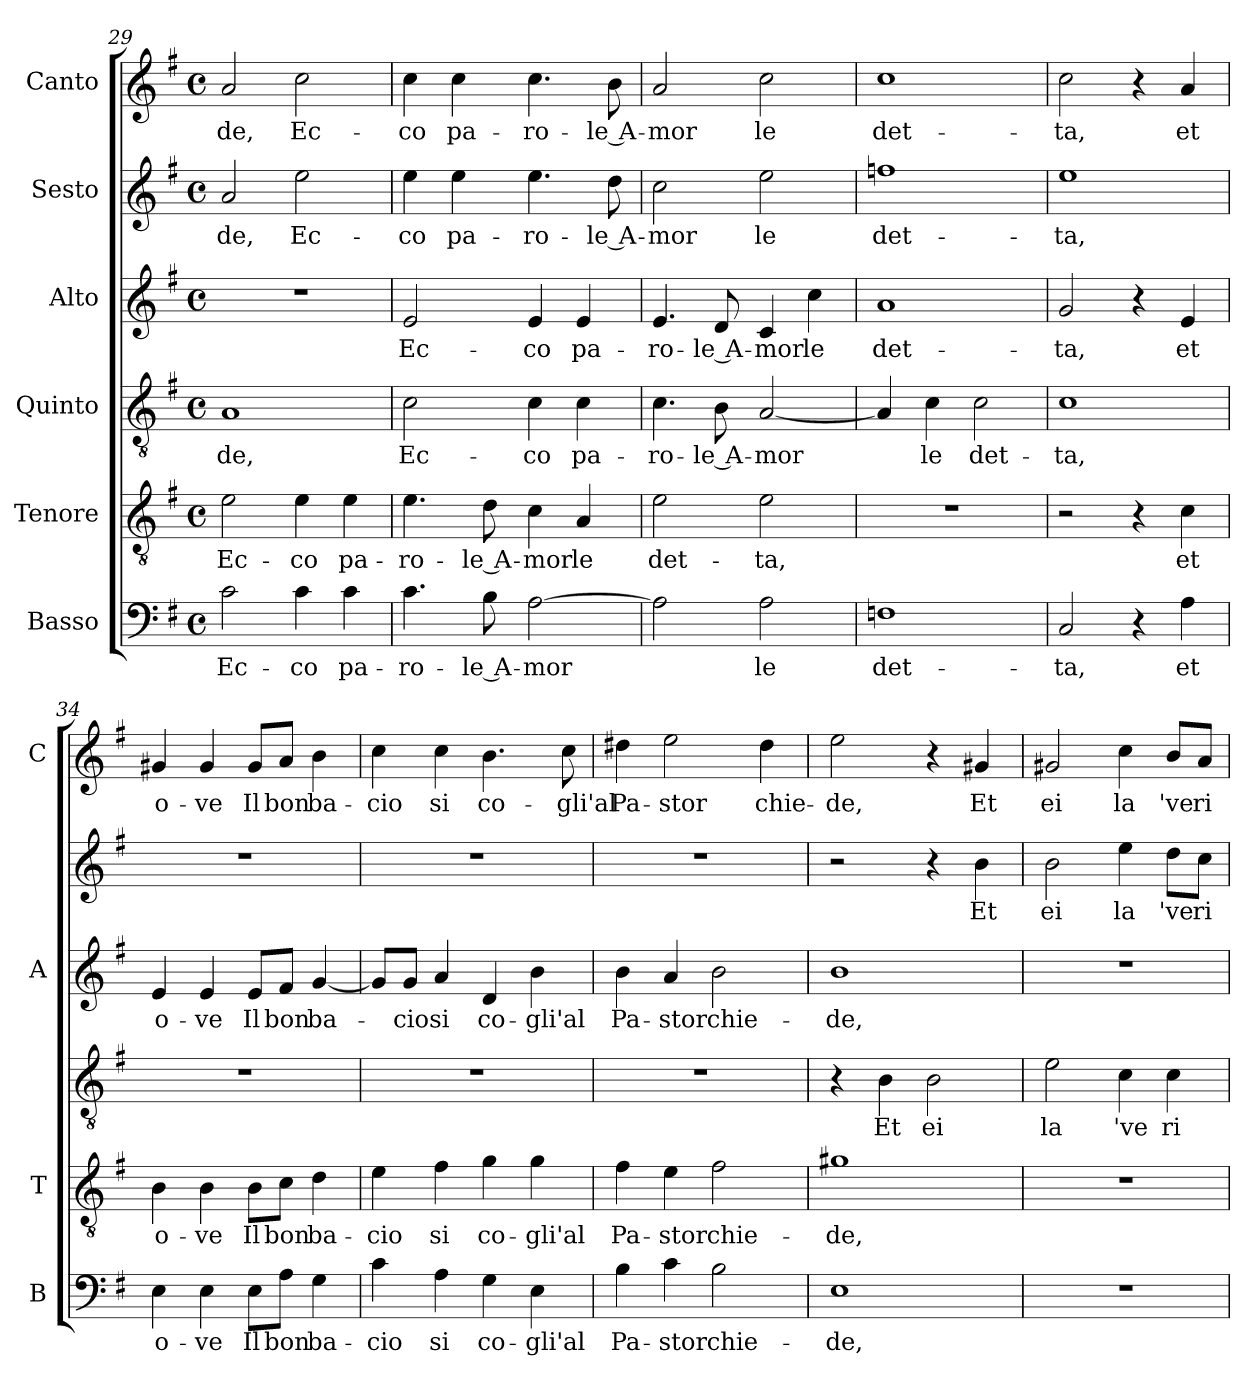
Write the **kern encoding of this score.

**kern	**text	**kern	**text	**kern	**text	**kern	**text	**kern	**text	**kern	**text
*part6	*part6	*part5	*part5	*part4	*part4	*part3	*part3	*part2	*part2	*part1	*part1
*staff6	*staff6	*staff5	*staff5	*staff4	*staff4	*staff3	*staff3	*staff2	*staff2	*staff1	*staff1
*I"Basso	*	*I"Tenore	*	*I"Quinto	*	*I"Alto	*	*I"Sesto	*	*I"Canto	*
*I'B	*	*I'T	*	*	*	*I'A	*	*	*	*I'C	*
*clefF4	*	*clefGv2	*	*clefGv2	*	*clefG2	*	*clefG2	*	*clefG2	*
*k[f#]	*	*k[f#]	*	*k[f#]	*	*k[f#]	*	*k[f#]	*	*k[f#]	*
*G:	*	*G:	*	*G:	*	*G:	*	*G:	*	*G:	*
*M4/4	*	*M4/4	*	*M4/4	*	*M4/4	*	*M4/4	*	*M4/4	*
*met(c)	*	*met(c)	*	*met(c)	*	*met(c)	*	*met(c)	*	*met(c)	*
=29	=29	=29	=29	=29	=29	=29	=29	=29	=29	=29	=29
!	!LO:LY:b	!	!LO:LY:b	!	!LO:LY:b	!	!	!	!LO:LY:b	!	!LO:LY:b
2c\	Ec-	2e\	Ec-	1A	-de,	1r	.	2a/	-de,	2a/	-de,
!	!LO:LY:b	!	!LO:LY:b	!	!	!	!	!	!LO:LY:b	!	!LO:LY:b
4c\	-co	4e\	-co	.	.	.	.	2ee\	Ec-	2cc\	Ec-
!	!LO:LY:b	!	!LO:LY:b	!	!	!	!	!	!	!	!
4c\	pa-	4e\	pa-	.	.	.	.	.	.	.	.
=30	=30	=30	=30	=30	=30	=30	=30	=30	=30	=30	=30
!	!LO:LY:b	!	!LO:LY:b	!	!LO:LY:b	!	!LO:LY:b	!	!LO:LY:b	!	!LO:LY:b
4.c\	-ro-	4.e\	-ro-	2c\	Ec-	2e/	Ec-	4ee\	-co	4cc\	-co
!	!	!	!	!	!	!	!	!	!LO:LY:b	!	!LO:LY:b
.	.	.	.	.	.	.	.	4ee\	pa-	4cc\	pa-
!	!LO:LY:b	!	!LO:LY:b	!	!	!	!	!	!	!	!
8B\	-le A-	8d\	-le A-	.	.	.	.	.	.	.	.
!	!LO:LY:b	!	!LO:LY:b	!	!LO:LY:b	!	!LO:LY:b	!	!LO:LY:b	!	!LO:LY:b
[2A\	-mor	4c\	-mor	4c\	-co	4e/	-co	4.ee\	-ro-	4.cc\	-ro-
!	!	!	!LO:LY:b	!	!LO:LY:b	!	!LO:LY:b	!	!	!	!
.	.	4A/	le	4c\	pa-	4e/	pa-	.	.	.	.
!	!	!	!	!	!	!	!	!	!LO:LY:b	!	!LO:LY:b
.	.	.	.	.	.	.	.	8dd\	-le A-	8b\	-le A-
=31	=31	=31	=31	=31	=31	=31	=31	=31	=31	=31	=31
!	!	!	!LO:LY:b	!	!LO:LY:b	!	!LO:LY:b	!	!LO:LY:b	!	!LO:LY:b
2A\]	.	2e\	det-	4.c\	-ro-	4.e/	-ro-	2cc\	-mor	2a/	-mor
!	!	!	!	!	!LO:LY:b	!	!LO:LY:b	!	!	!	!
.	.	.	.	8B\	-le A-	8d/	-le A-	.	.	.	.
!	!LO:LY:b	!	!LO:LY:b	!	!LO:LY:b	!	!LO:LY:b	!	!LO:LY:b	!	!LO:LY:b
2A\	le	2e\	-ta,	[2A/	-mor	4c/	-mor	2ee\	le	2cc\	le
!	!	!	!	!	!	!	!LO:LY:b	!	!	!	!
.	.	.	.	.	.	4cc\	le	.	.	.	.
=32	=32	=32	=32	=32	=32	=32	=32	=32	=32	=32	=32
!	!LO:LY:b	!	!	!	!	!	!LO:LY:b	!	!LO:LY:b	!	!LO:LY:b
1Fn	det-	1r	.	4A/]	.	1a	det-	1ffn	det-	1cc	det-
!	!	!	!	!	!LO:LY:b	!	!	!	!	!	!
.	.	.	.	4c\	le	.	.	.	.	.	.
!	!	!	!	!	!LO:LY:b	!	!	!	!	!	!
.	.	.	.	2c\	det-	.	.	.	.	.	.
=33	=33	=33	=33	=33	=33	=33	=33	=33	=33	=33	=33
!	!LO:LY:b	!	!	!	!LO:LY:b	!	!LO:LY:b	!	!LO:LY:b	!	!LO:LY:b
2C/	-ta,	2r	.	1c	-ta,	2g/	-ta,	1ee	-ta,	2cc\	-ta,
4r	.	4r	.	.	.	4r	.	.	.	4r	.
!	!LO:LY:b	!	!LO:LY:b	!	!	!	!LO:LY:b	!	!	!	!LO:LY:b
4A\	et	4c\	et	.	.	4e/	et	.	.	4a/	et
!!LO:PB:g=z
=34	=34	=34	=34	=34	=34	=34	=34	=34	=34	=34	=34
!	!LO:LY:b	!	!LO:LY:b	!	!	!	!LO:LY:b	!	!	!	!LO:LY:b
4E\	o-	4B\	o-	1r	.	4e/	o-	1r	.	4g#X/	o-
!	!LO:LY:b	!	!LO:LY:b	!	!	!	!LO:LY:b	!	!	!	!LO:LY:b
4E\	-ve	4B\	-ve	.	.	4e/	-ve	.	.	4g#/	-ve
!	!LO:LY:b	!	!LO:LY:b	!	!	!	!LO:LY:b	!	!	!	!LO:LY:b
8E\L	Il	8B\L	Il	.	.	8e/L	Il	.	.	8g#/L	Il
!	!LO:LY:b	!	!LO:LY:b	!	!	!	!LO:LY:b	!	!	!	!LO:LY:b
8A\J	bon	8c\J	bon	.	.	8f#/J	bon	.	.	8a/J	bon
!	!LO:LY:b	!	!LO:LY:b	!	!	!	!LO:LY:b	!	!	!	!LO:LY:b
4G\	ba-	4d\	ba-	.	.	[4g/	ba-	.	.	4b\	ba-
=35	=35	=35	=35	=35	=35	=35	=35	=35	=35	=35	=35
!	!LO:LY:b	!	!LO:LY:b	!	!	!	!	!	!	!	!LO:LY:b
4c\	-cio	4e\	-cio	1r	.	8g/L]	.	1r	.	4cc\	-cio
!	!	!	!	!	!	!	!LO:LY:b	!	!	!	!
.	.	.	.	.	.	8g/J	-cio	.	.	.	.
!	!LO:LY:b	!	!LO:LY:b	!	!	!	!LO:LY:b	!	!	!	!LO:LY:b
4A\	si	4f#\	si	.	.	4a/	si	.	.	4cc\	si
!	!LO:LY:b	!	!LO:LY:b	!	!	!	!LO:LY:b	!	!	!	!LO:LY:b
4G\	co-	4g\	co-	.	.	4d/	co-	.	.	4.b\	co-
!	!LO:LY:b	!	!LO:LY:b	!	!	!	!LO:LY:b	!	!	!	!
4E\	-gli'al	4g\	-gli'al	.	.	4b\	-gli'al	.	.	.	.
!	!	!	!	!	!	!	!	!	!	!	!LO:LY:b
.	.	.	.	.	.	.	.	.	.	8cc\	-gli'al
=36	=36	=36	=36	=36	=36	=36	=36	=36	=36	=36	=36
!	!LO:LY:b	!	!LO:LY:b	!	!	!	!LO:LY:b	!	!	!	!LO:LY:b
4B\	Pa-	4f#\	Pa-	1r	.	4b\	Pa-	1r	.	4dd#X\	Pa-
!	!LO:LY:b	!	!LO:LY:b	!	!	!	!LO:LY:b	!	!	!	!LO:LY:b
4c\	-stor	4e\	-stor	.	.	4a/	-stor	.	.	2ee\	-stor
!	!LO:LY:b	!	!LO:LY:b	!	!	!	!LO:LY:b	!	!	!	!
2B\	chie-	2f#\	chie-	.	.	2b\	chie-	.	.	.	.
!	!	!	!	!	!	!	!	!	!	!	!LO:LY:b
.	.	.	.	.	.	.	.	.	.	4dd#\	chie-
=37	=37	=37	=37	=37	=37	=37	=37	=37	=37	=37	=37
!	!LO:LY:b	!	!LO:LY:b	!	!	!	!LO:LY:b	!	!	!	!LO:LY:b
1E	-de,	1g#X	-de,	4r	.	1b	-de,	2r	.	2ee\	-de,
!	!	!	!	!	!LO:LY:b	!	!	!	!	!	!
.	.	.	.	4B\	Et	.	.	.	.	.	.
!	!	!	!	!	!LO:LY:b	!	!	!	!	!	!
.	.	.	.	2B\	ei	.	.	4r	.	4r	.
!	!	!	!	!	!	!	!	!	!LO:LY:b	!	!LO:LY:b
.	.	.	.	.	.	.	.	4b\	Et	4g#X/	Et
=38	=38	=38	=38	=38	=38	=38	=38	=38	=38	=38	=38
!	!	!	!	!	!LO:LY:b	!	!	!	!LO:LY:b	!	!LO:LY:b
1r	.	1r	.	2e\	la	1r	.	2b\	ei	2g#X/	ei
!	!	!	!	!	!LO:LY:b	!	!	!	!LO:LY:b	!	!LO:LY:b
.	.	.	.	4c\	've	.	.	4ee\	la	4cc\	la
!	!	!	!	!	!LO:LY:b	!	!	!	!LO:LY:b	!	!LO:LY:b
.	.	.	.	4c\	ri-	.	.	8dd\L	've	8b/L	've
!	!	!	!	!	!	!	!	!	!LO:LY:b	!	!LO:LY:b
.	.	.	.	.	.	.	.	8cc\J	ri-	8a/J	ri-
=	=	=	=	=	=	=	=	=	=	=	=
*-	*-	*-	*-	*-	*-	*-	*-	*-	*-	*-	*-
